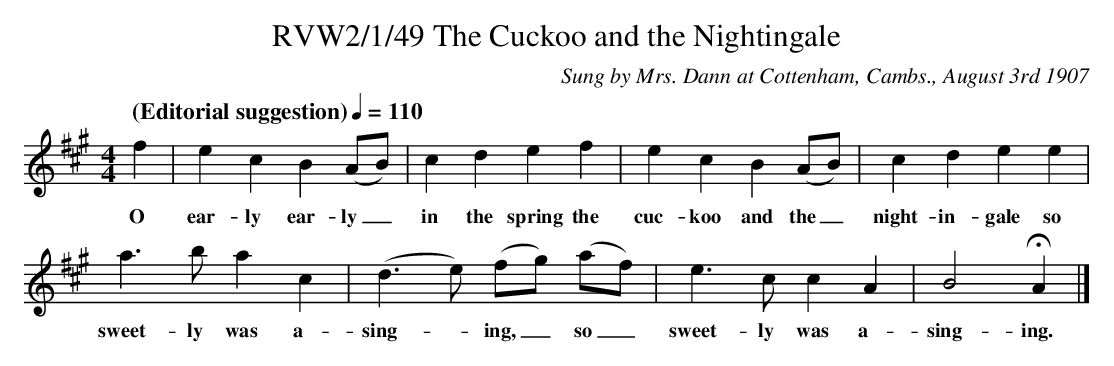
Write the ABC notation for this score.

X:1
T:RVW2/1/49 The Cuckoo and the Nightingale
C:Sung by Mrs. Dann at Cottenham, Cambs., August 3rd 1907
L:1/4
Q:"(Editorial suggestion)" 1/4=110
M:4/4
K:A
f | e c B (A/B/) | c d e f | e c B (A/B/) | c d e e |
w:O ear-ly ear-ly_ in the spring the cuc-koo and the_ night-in-gale so
a3/2 b/ a c | (d3/2 e/) (f/g/) (a/f/) | e3/2 c/ c A | B2 HA |]
w:sweet-ly was a-sing-*ing,_  so_ sweet-ly was a-sing-ing.
